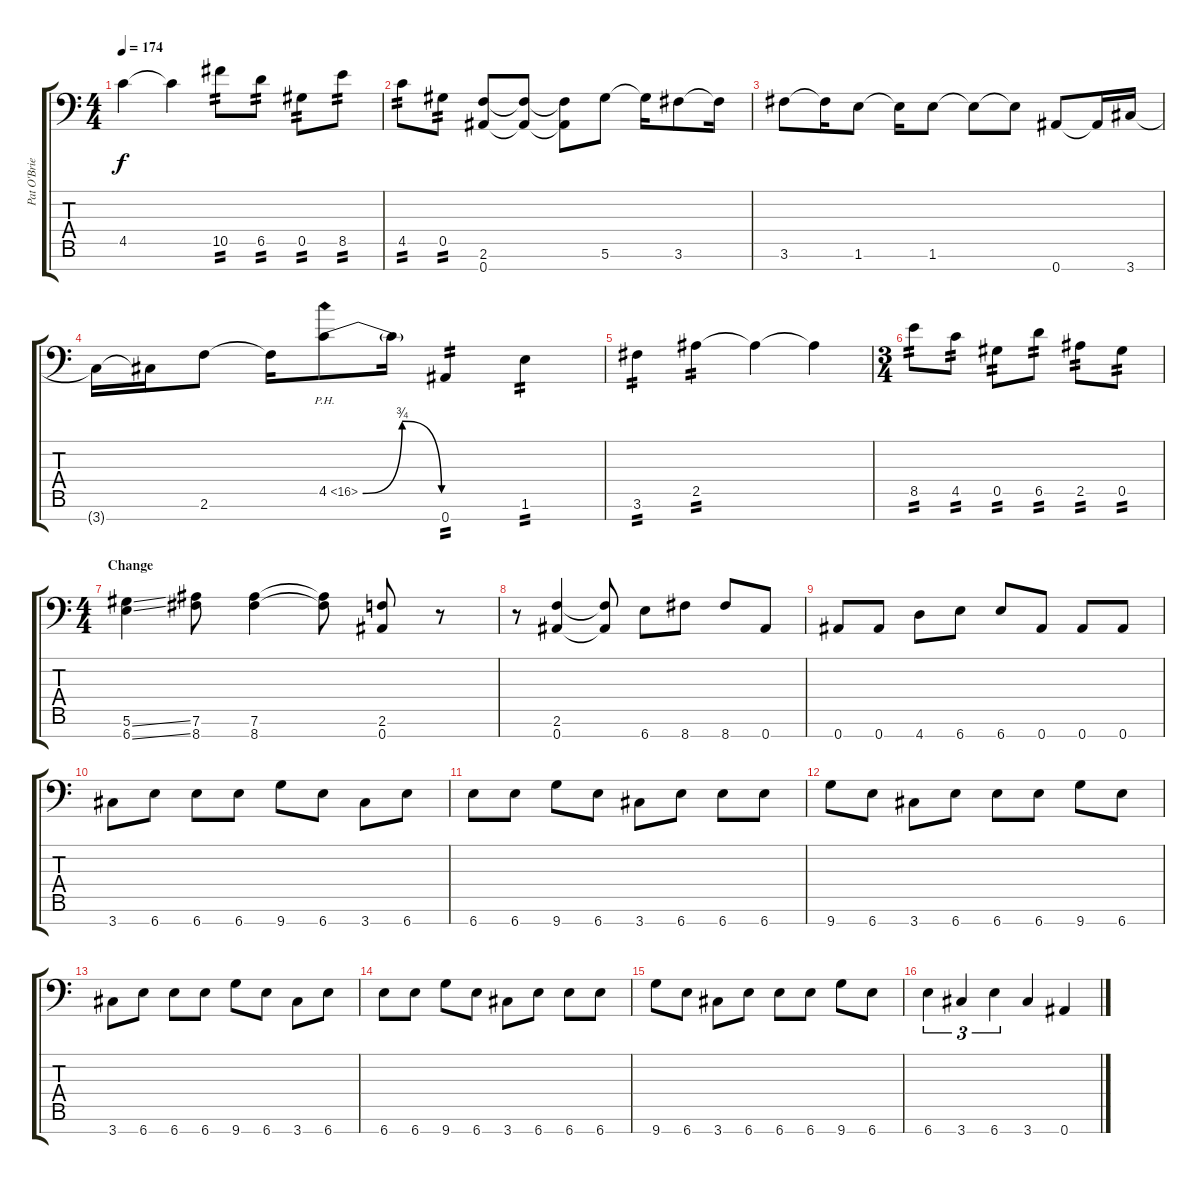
\track ("Pat O'Brien" "Pat O'Brie") {instrument overdrivenguitar}
\staff {score tabs}
\tuning (Eb4 Bb3 Gb3 Db3 Ab2 Eb2 Bb1) {hide}
\ts (4 4)
\tempo 174
\clef f4
\ks c
4.5{t}.4{dy f} 4.5{t}.4 10.5.8{tp 2} 6.5.8{tp 2} 0.5.8{tp 2} 8.5.8{tp 2} |
4.5.8{tp 2} 0.5.8{tp 2} (2.6 0.7).8 (2.6{t} 0.7{t}).8 (2.6{t} 0.7{t}).8 5.6.8 5.6{t}.16 3.6.8 3.6{t}.16 |
3.6.8 3.6{t}.16 1.6.8 1.6{t}.16 1.6.8 1.6{t}.8 1.6{t}.8 0.7.8 0.7{t}.16 3.7.16 |
3.7{t}.16 3.7{t}.16 2.6.8 2.6{t}.16 4.5{be (bendrelease 0 0 30 3 30 3 60 0) ph 12}.8 4.5{t}.16 0.7.4{tp 2} 1.6.4{tp 2} |
3.6.4{tp 2} 2.5.4{tp 2} 2.5{t}.4 2.5{t}.4 |
\ts (3 4)
8.5.8{tp 2} 4.5.8{tp 2} 0.5.8{tp 2} 6.5.8{tp 2} 2.5.8{tp 2} 0.5.8{tp 2} |
\ts (4 4)
\section ("" "Change")
(5.6{ss} 6.7{ss}).4 (7.6 8.7).8 (7.6 8.7).4 (7.6{t} 8.7{t}).8 (2.6 0.7).8 r.8 |
r.8 (2.6 0.7).4 (2.6{t} 0.7{t}).8 6.7.8 8.7.8 8.7.8 0.7.8 |
0.7.8 0.7.8 4.7.8 6.7.8 6.7.8 0.7.8 0.7.8 0.7.8 |
3.7.8 6.7.8 6.7.8 6.7.8 9.7.8 6.7.8 3.7.8 6.7.8 |
6.7.8 6.7.8 9.7.8 6.7.8 3.7.8 6.7.8 6.7.8 6.7.8 |
9.7.8 6.7.8 3.7.8 6.7.8 6.7.8 6.7.8 9.7.8 6.7.8 |
3.7.8 6.7.8 6.7.8 6.7.8 9.7.8 6.7.8 3.7.8 6.7.8 |
6.7.8 6.7.8 9.7.8 6.7.8 3.7.8 6.7.8 6.7.8 6.7.8 |
9.7.8 6.7.8 3.7.8 6.7.8 6.7.8 6.7.8 9.7.8 6.7.8 |
6.7.4{tu (3 2)} 3.7.4{tu (3 2)} 6.7.4{tu (3 2)} 3.7.4 0.7.4
